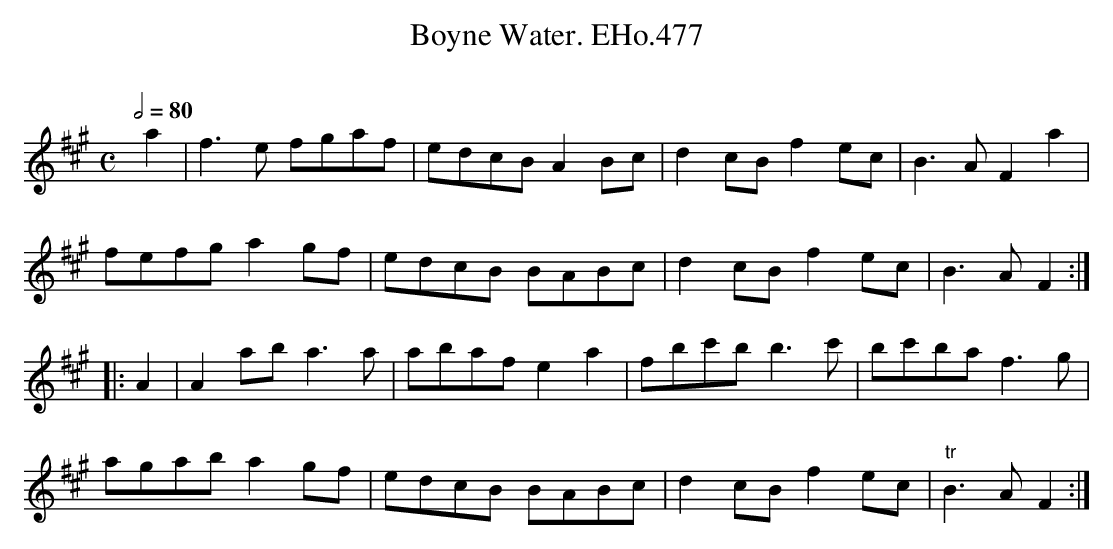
X:1
T:Boyne Water. EHo.477
M:C
L:1/8
Q:1/2=80
O:
K:A
ya2 | f3e fgaf | edcB A2Bc | d2cB f2ec | B3A F2a2 |
fefg a2gf | edcB BABc | d2cB f2ec | B3 AF2 :|
|: A2 | A2ab a3a | abaf e2a2 | fbc'b b3c' | bc'ba f3g |
agab a2gf | edcB BABc | d2cB f2ec | "tr"B3 AF2 :|
